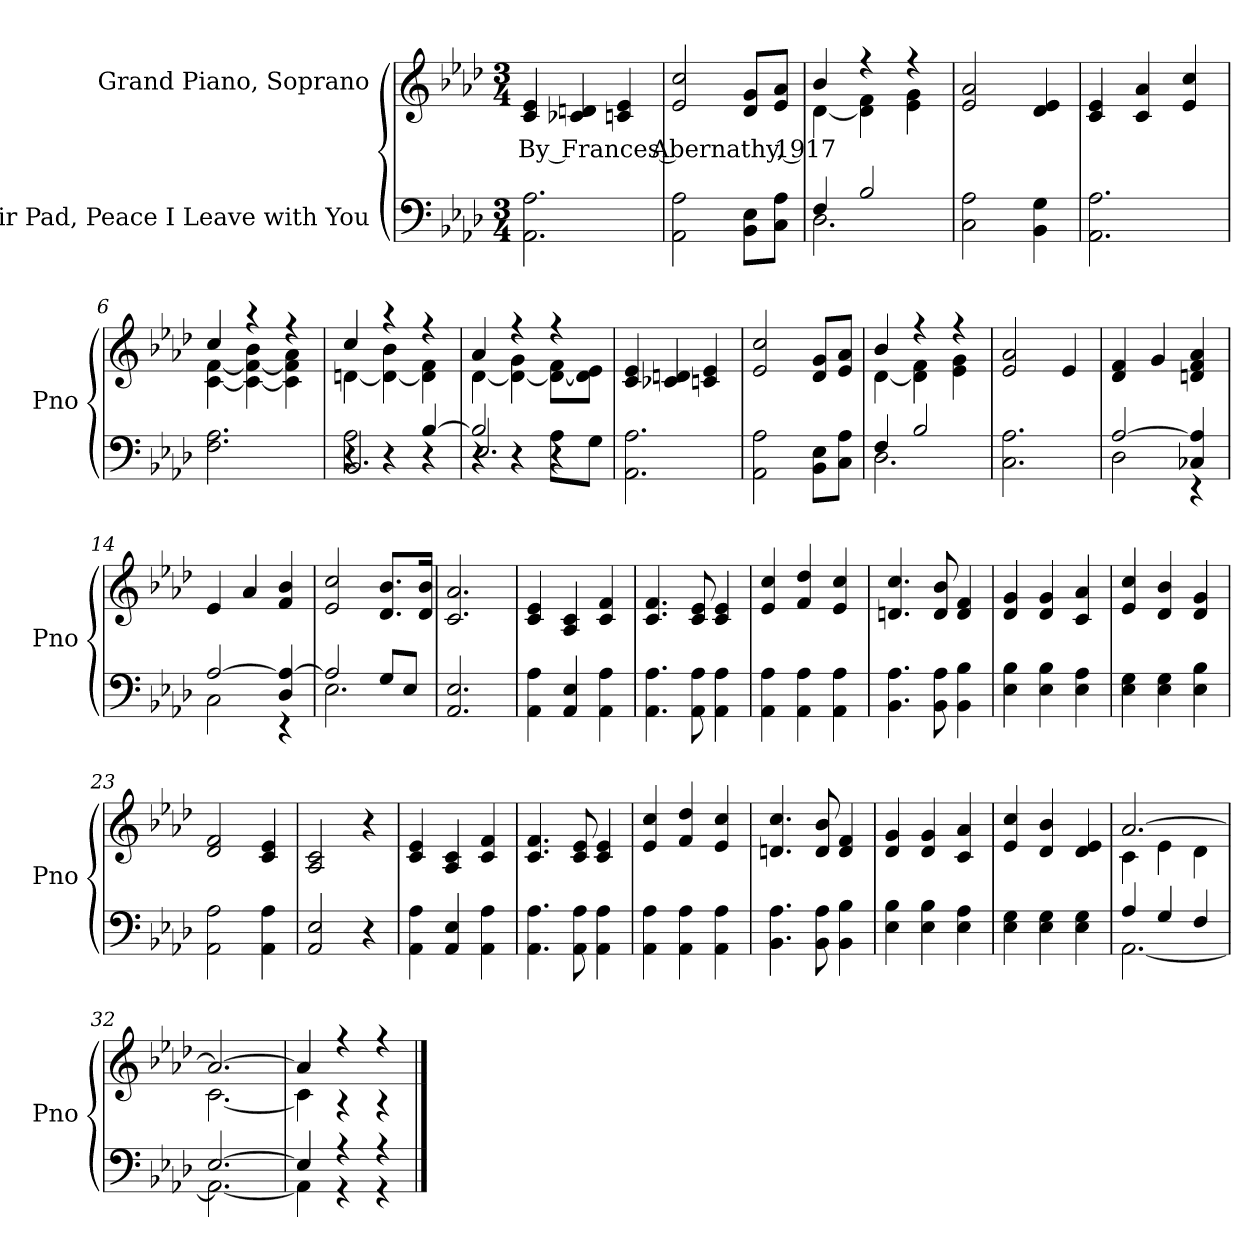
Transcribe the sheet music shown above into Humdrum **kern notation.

**kern	**kern	**text
*part2	*part1	*part1
*staff2	*staff1	*staff1
*I"Choir Pad, Peace I Leave with You	*I"Grand Piano, Soprano	*
*	*I'Pno	*
*clefF4	*clefG2	*
*k[b-e-a-d-]	*k[b-e-a-d-]	*
*M3/4	*M3/4	*
*MM112	*MM112	*
=1	=1	=1
!	!	!LO:LY:b
2.AA-\ 2.A-\	4c/ 4e-/	By Frances Abernathy, 1917
.	4c-X/ 4dn/	.
.	4cn/ 4e-/	.
=2	=2	=2
2AA-\ 2A-\	2e-/ 2cc/	.
8BB-\ 8E-\L	8d-/ 8g/L	.
8C\ 8A-\J	8e-/ 8a-/J	.
=3	=3	=3
*^	*^	*
4F/	2.D-\	4b-/	[4d-\	.
2B-/	.	4r	4d-\] 4f\	.
.	.	4r	4e-\ 4g\	.
*v	*v	*	*	*
*	*v	*v	*
=4	=4	=4
2C\ 2A-\	2e-/ 2a-/	.
4BB-\ 4G\	4d-/ 4e-/	.
=5	=5	=5
2.AA-\ 2.A-\	4c/ 4e-/	.
.	4c/ 4a-/	.
.	4e-/ 4cc/	.
!!LO:LB:g=z
=6	=6	=6
*	*^	*
2.F\ 2.A-\	4cc/	[4c\ [4f\	.
.	4r	4c\_ 4f\_ 4b-\	.
.	4r	4c\] 4f\] 4a-\	.
=7	=7	=7	=7
*^	*	*	*
*	*^	*	*	*
4r	2A-\	2.BB-/	4cc/	[4dn\	.
4r	.	.	4r	4d\_ 4b-\	.
[4B-/	4r	.	4r	4d\] 4f\	.
=8	=8	=8	=8	=8	=8
2B-/]	4r	2.E-/	4a-/	[4d-\	.
.	4r	.	4r	4d-\_ 4g\	.
4r	8A-\L	.	4r	8d-\_ 8f\L	.
.	8G\J	.	.	8d-\] 8e-\J	.
*v	*v	*v	*	*	*
*	*v	*v	*
=9	=9	=9
2.AA-\ 2.A-\	4c/ 4e-/	.
.	4c-X/ 4dn/	.
.	4cn/ 4e-/	.
=10	=10	=10
2AA-\ 2A-\	2e-/ 2cc/	.
8BB-\ 8E-\L	8d-/ 8g/L	.
8C\ 8A-\J	8e-/ 8a-/J	.
=11	=11	=11
*^	*^	*
4F/	2.D-\	4b-/	[4d-\	.
2B-/	.	4r	4d-\] 4f\	.
.	.	4r	4e-\ 4g\	.
*v	*v	*	*	*
*	*v	*v	*
=12	=12	=12
2.C\ 2.A-\	2e-/ 2a-/	.
.	4e-/	.
=13	=13	=13
*^	*	*
[2A-/	2D-\	4d-/ 4f/	.
.	.	4g/	.
4C-X/ 4A-/]	4r	4dn/ 4f/ 4a-/	.
=14	=14	=14	=14
[2A-/	2C\	4e-/	.
.	.	4a-/	.
4D-/ 4A-/_	4r	4f/ 4b-/	.
!!LO:LB:g=z
=15	=15	=15	=15
2A-/]	2.E-\	2e-/ 2cc/	.
8G/L	.	8.d-/ 8.b-/L	.
8E-/J	.	.	.
.	.	16d-/ 16b-/Jk	.
*v	*v	*	*
=16	=16	=16
2.AA-/ 2.E-/	2.c/ 2.a-/	.
=17	=17	=17
4AA-\ 4A-\	4c/ 4e-/	.
4AA-/ 4E-/	4A-/ 4c/	.
4AA-\ 4A-\	4c/ 4f/	.
=18	=18	=18
4.AA-\ 4.A-\	4.c/ 4.f/	.
8AA-\ 8A-\	8c/ 8e-/	.
4AA-\ 4A-\	4c/ 4e-/	.
=19	=19	=19
4AA-\ 4A-\	4e-/ 4cc/	.
4AA-\ 4A-\	4f/ 4dd-/	.
4AA-\ 4A-\	4e-/ 4cc/	.
=20	=20	=20
4.BB-\ 4.A-\	4.dn/ 4.cc/	.
8BB-\ 8A-\	8d/ 8b-/	.
4BB-\ 4B-\	4d/ 4f/	.
=21	=21	=21
4E-\ 4B-\	4d-/ 4g/	.
4E-\ 4B-\	4d-/ 4g/	.
4E-\ 4A-\	4c/ 4a-/	.
=22	=22	=22
4E-\ 4G\	4e-/ 4cc/	.
4E-\ 4G\	4d-/ 4b-/	.
4E-\ 4B-\	4d-/ 4g/	.
=23	=23	=23
2AA-\ 2A-\	2d-/ 2f/	.
4AA-\ 4A-\	4c/ 4e-/	.
=24	=24	=24
2AA-/ 2E-/	2A-/ 2c/	.
4r	4r	.
=25	=25	=25
4AA-\ 4A-\	4c/ 4e-/	.
4AA-/ 4E-/	4A-/ 4c/	.
4AA-\ 4A-\	4c/ 4f/	.
!!LO:LB:g=z
=26	=26	=26
4.AA-\ 4.A-\	4.c/ 4.f/	.
8AA-\ 8A-\	8c/ 8e-/	.
4AA-\ 4A-\	4c/ 4e-/	.
=27	=27	=27
4AA-\ 4A-\	4e-/ 4cc/	.
4AA-\ 4A-\	4f/ 4dd-/	.
4AA-\ 4A-\	4e-/ 4cc/	.
=28	=28	=28
4.BB-\ 4.A-\	4.dn/ 4.cc/	.
8BB-\ 8A-\	8d/ 8b-/	.
4BB-\ 4B-\	4d/ 4f/	.
=29	=29	=29
4E-\ 4B-\	4d-/ 4g/	.
4E-\ 4B-\	4d-/ 4g/	.
4E-\ 4A-\	4c/ 4a-/	.
=30	=30	=30
4E-\ 4G\	4e-/ 4cc/	.
4E-\ 4G\	4d-/ 4b-/	.
4E-\ 4G\	4d-/ 4e-/	.
=31	=31	=31
*^	*^	*
4A-/	[2.AA-\	[2.a-/	4c\	.
4G/	.	.	4e-\	.
4F/	.	.	4d-\	.
=32	=32	=32	=32	=32
[2.E-/	2.AA-\_	2.a-/_	[2.c\	.
=33	=33	=33	=33	=33
4E-/]	4AA-\]	4a-/]	4c\]	.
4r	4r	4r	4r	.
4r	4r	4r	4r	.
*v	*v	*	*	*
*	*v	*v	*
==	==	==
*-	*-	*-
